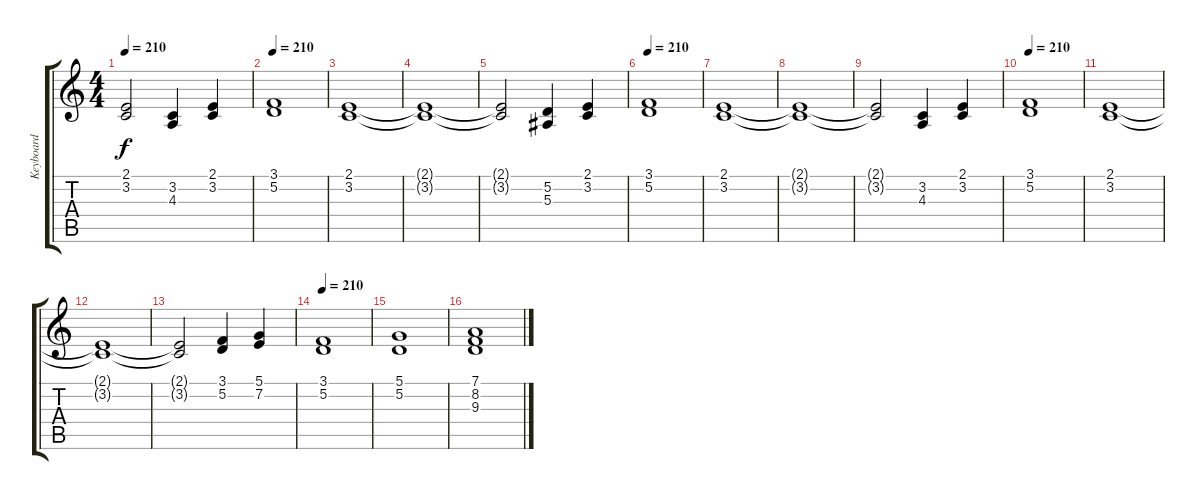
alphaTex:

\track ("Keyboard" "Keyboard") {instrument stringensemble1}
\staff {score tabs}
\tuning (D4 A3 F3 C3 G2 D2) {hide}
\ts (4 4)
\tempo 210
\clef g2
\ks c
(2.1{t} 3.2{t}).2{dy f} (3.2 4.3).4 (2.1 3.2).4 |
\tempo 210
(3.1 5.2).1 |
(2.1 3.2).1 |
(2.1{t} 3.2{t}).1 |
(2.1{t} 3.2{t}).2 (5.2 5.3).4 (2.1 3.2).4 |
\tempo 210
(3.1 5.2).1 |
(2.1 3.2).1 |
(2.1{t} 3.2{t}).1 |
(2.1{t} 3.2{t}).2 (3.2 4.3).4 (2.1 3.2).4 |
\tempo 210
(3.1 5.2).1 |
(2.1 3.2).1 |
(2.1{t} 3.2{t}).1 |
(2.1{t} 3.2{t}).2 (3.1 5.2).4 (5.1 7.2).4 |
\tempo 210
(3.1 5.2).1{volume 12} |
(5.1 5.2).1 |
(7.1 8.2 9.3).1
